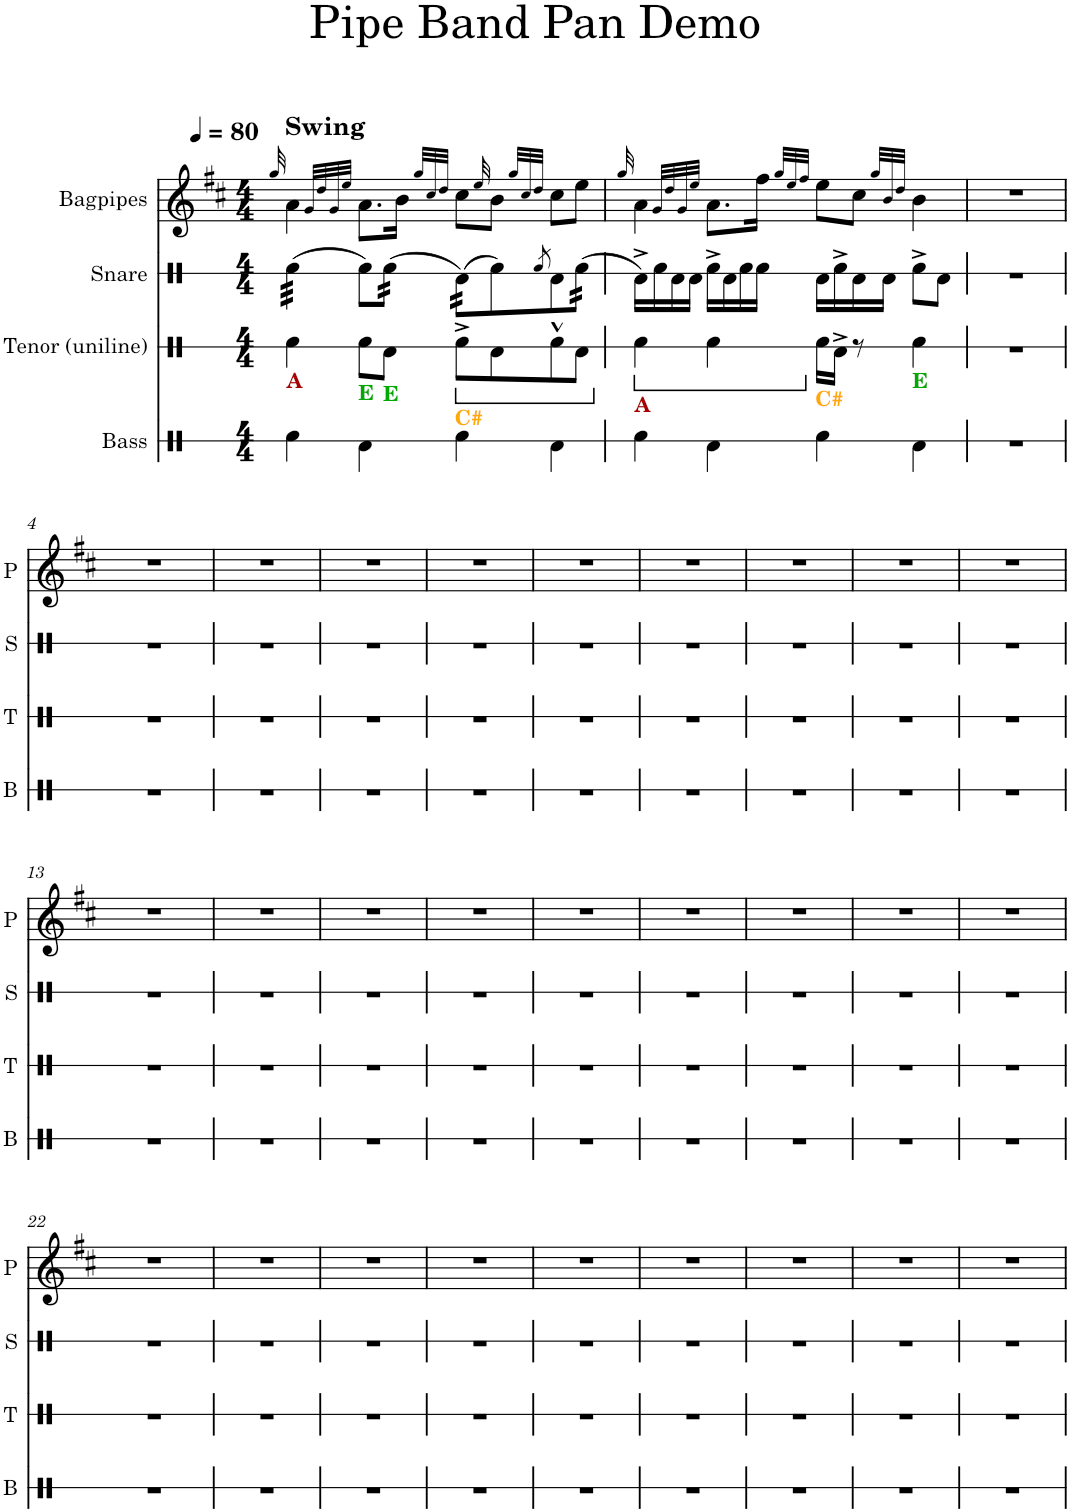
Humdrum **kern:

**kern	**kern	**kern	**kern
*part4	*part3	*part2	*part1
*staff4	*staff3	*staff2	*staff1
*I"Bass	*I"Tenor (uniline)	*I"Snare	*I"Bagpipes
*I'B	*I'T	*I'S	*
*stria1	*stria1	*stria1	*
*clefX	*clefX	*clefX	*clefG2
*	*	*	*Trd1c2
*k[]	*k[]	*k[]	*k[f#c#]
*M4/4	*M4/4	*M4/4	*M4/4
*MM80	*MM80	*MM80	*MM80
=1	=1	=1	=1
.	.	.	32qgg/
!	!	!	!LO:TX:a:B:t=Swing
!	!LO:TX:b:B:color=#AA0000:t=A	!	!
*	*	*tremolo	*
4Rf\	4Rf\	(32Rf\LLL	4a\
.	.	(32Rf\	.
.	.	(32Rf\	.
.	.	(32Rf\	.
.	.	(32Rf\	.
.	.	(32Rf\	.
.	.	(32Rf\	.
.	.	(32Rf\JJJ	.
*	*	*Xtremolo	*
.	.	.	32qg/LLL
.	.	.	32qdd/
.	.	.	32qg/
.	.	.	32qee/JJJ
!	!LO:TX:b:B:color=#00AA00:t=E	!	!
4Rd\	8Rf\L	8Rf\L)	8.a\L
!	!LO:TX:b:B:color=#00AA00:t=E	!	!
*	*	*tremolo	*
.	8Rd\J	(32Rf\	.
.	.	(32Rf\	.
.	.	(32Rf\	16b\Jk
.	.	(32Rf\JJJ	.
.	.	.	32qgg/LLL
.	.	.	32qcc#/
.	.	.	32qdd/JJJ
!	!LO:TX:b:B:color=#FFAA00:t=C#	!	!
4Rf\	8Rf^\L	(32Rd\)LLL	8cc#\L
.	.	(32Rd\)	.
.	.	(32Rd\)	.
.	.	(32Rd\)	.
*	*	*Xtremolo	*
.	.	.	32qee/
.	8Rd\	8Rf\)	8b\J
.	.	.	32qgg/LLL
.	.	.	32qcc#/
.	.	8qRf/	32qdd/JJJ
4Rd\	8Rf^^\	8Rd^\	8cc#\L
*	*	*tremolo	*
.	8Rd\J	(32Rf\	8ee\J
.	.	(32Rf\	.
.	.	(32Rf\	.
.	.	(32Rf\JJJ	.
*	*	*Xtremolo	*
=2	=2	=2	=2
.	.	.	32qgg/
!	!LO:TX:b:B:color=#AA0000:t=A	!	!
4Rf\	4Rf\	16Rd^\LL)	4a\
.	.	16Rf\	.
.	.	16Rd\	.
.	.	16Rd\JJ	.
.	.	.	32qg/LLL
.	.	.	32qdd/
.	.	.	32qg/
.	.	.	32qee/JJJ
4Rd\	4Rf\	16Rf^\LL	8.a\L
.	.	16Rd\	.
.	.	16Rf\	.
.	.	16Rf\JJ	16ff#\Jk
.	.	.	32qgg/LLL
.	.	.	32qee/
.	.	.	32qff#/JJJ
!	!LO:TX:b:B:color=#FFAA00:t=C#	!	!
4Rf\	16Rf\LL	16Rd\LL	8ee\L
.	16Rd^\JJ	16Rf^\	.
.	8r	16Rd\	8cc#\J
.	.	16Rd\JJ	.
.	.	.	32qgg/LLL
.	.	.	32qb/
.	.	.	32qdd/JJJ
!	!LO:TX:b:B:color=#00AA00:t=E	!	!
4Rd\	4Rf\	8Rf^\L	4b\
.	.	8Rd\J	.
=3	=3	=3	=3
1r	1r	1r	1r
!!LO:LB:g=z
=4	=4	=4	=4
1r	1r	1r	1r
=5	=5	=5	=5
1r	1r	1r	1r
=6	=6	=6	=6
1r	1r	1r	1r
=7	=7	=7	=7
1r	1r	1r	1r
=8	=8	=8	=8
1r	1r	1r	1r
=9	=9	=9	=9
1r	1r	1r	1r
=10	=10	=10	=10
1r	1r	1r	1r
=11	=11	=11	=11
1r	1r	1r	1r
=12	=12	=12	=12
1r	1r	1r	1r
!!LO:LB:g=z
=13	=13	=13	=13
1r	1r	1r	1r
=14	=14	=14	=14
1r	1r	1r	1r
=15	=15	=15	=15
1r	1r	1r	1r
=16	=16	=16	=16
1r	1r	1r	1r
=17	=17	=17	=17
1r	1r	1r	1r
=18	=18	=18	=18
1r	1r	1r	1r
=19	=19	=19	=19
1r	1r	1r	1r
=20	=20	=20	=20
1r	1r	1r	1r
=21	=21	=21	=21
1r	1r	1r	1r
!!LO:LB:g=z
=22	=22	=22	=22
1r	1r	1r	1r
=23	=23	=23	=23
1r	1r	1r	1r
=24	=24	=24	=24
1r	1r	1r	1r
=25	=25	=25	=25
1r	1r	1r	1r
=26	=26	=26	=26
1r	1r	1r	1r
=27	=27	=27	=27
1r	1r	1r	1r
=28	=28	=28	=28
1r	1r	1r	1r
=29	=29	=29	=29
1r	1r	1r	1r
=30	=30	=30	=30
1r	1r	1r	1r
=	=	=	=
*-	*-	*-	*-
